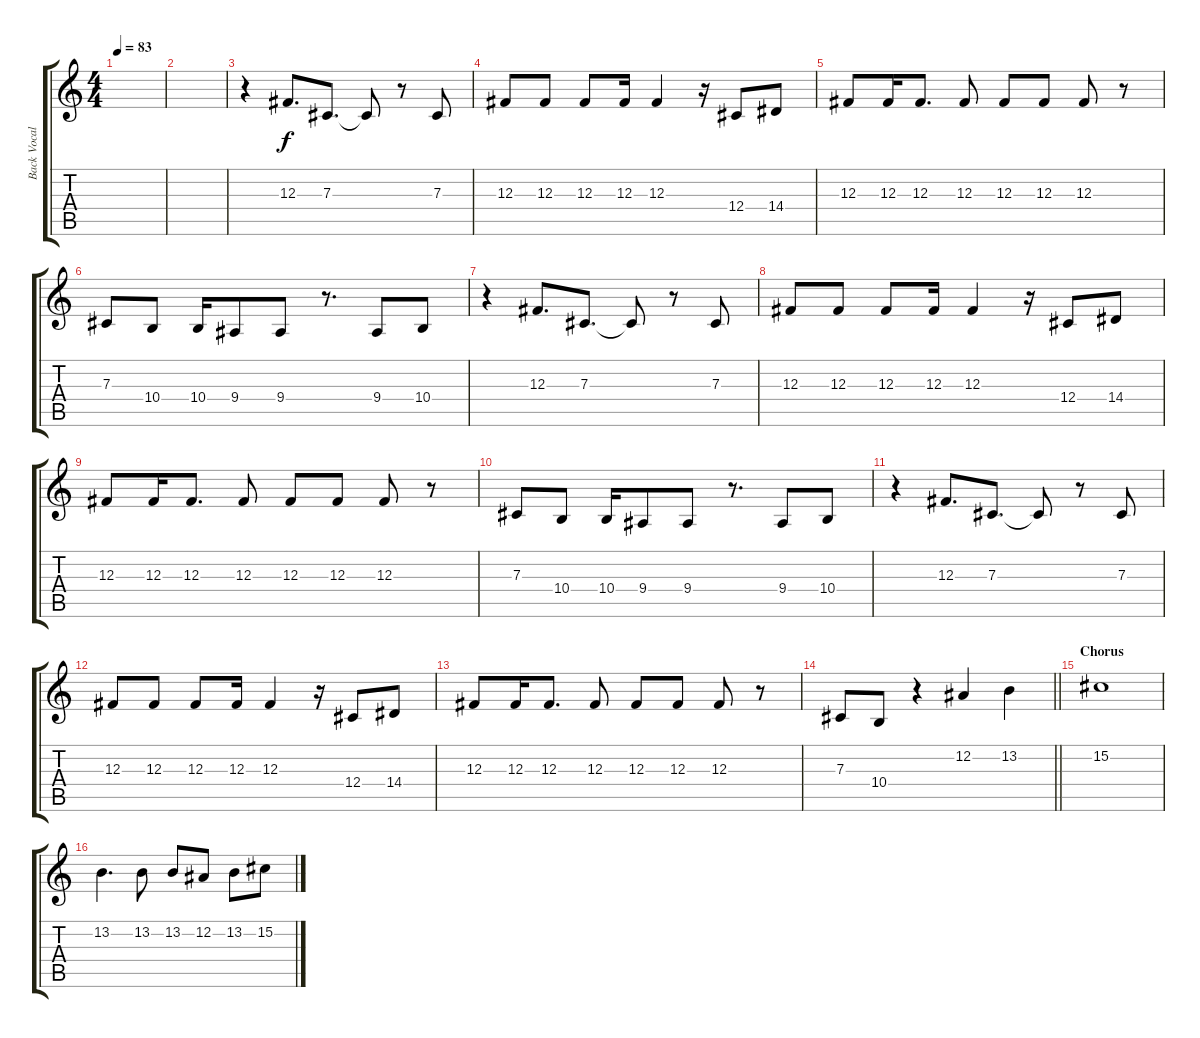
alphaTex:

\track ("Back Vocal" "Back Vocal") {instrument clarinet}
\staff {score tabs}
\tuning (Eb4 Bb3 Gb3 Db3 Ab2 Eb2) {hide}
\ts (4 4)
\tempo 83
\clef g2
\ks c
|
|
r.4 12.3.8{d} 7.3.8{d} 7.3{t}.8 r.8 7.3.8 |
12.3.8 12.3.8 12.3.8 12.3.16 12.3.4 r.16 12.4.8 14.4.8 |
12.3.8 12.3.16 12.3.8{d} 12.3.8 12.3.8 12.3.8 12.3.8 r.8 |
7.3.8 10.4.8 10.4.16 9.4.8 9.4.8 r.8{d} 9.4.8 10.4.8 |
r.4 12.3.8{d} 7.3.8{d} 7.3{t}.8 r.8 7.3.8 |
12.3.8 12.3.8 12.3.8 12.3.16 12.3.4 r.16 12.4.8 14.4.8 |
12.3.8 12.3.16 12.3.8{d} 12.3.8 12.3.8 12.3.8 12.3.8 r.8 |
7.3.8 10.4.8 10.4.16 9.4.8 9.4.8 r.8{d} 9.4.8 10.4.8 |
r.4 12.3.8{d} 7.3.8{d} 7.3{t}.8 r.8 7.3.8 |
12.3.8 12.3.8 12.3.8 12.3.16 12.3.4 r.16 12.4.8 14.4.8 |
12.3.8 12.3.16 12.3.8{d} 12.3.8 12.3.8 12.3.8 12.3.8 r.8 |
\barLineRight lightlight
7.3.8 10.4.8 r.4 12.2.4 13.2.4 |
\section ("" "Chorus")
15.2.1 |
13.2.4{d} 13.2.8 13.2.8 12.2.8 13.2.8 15.2.8
